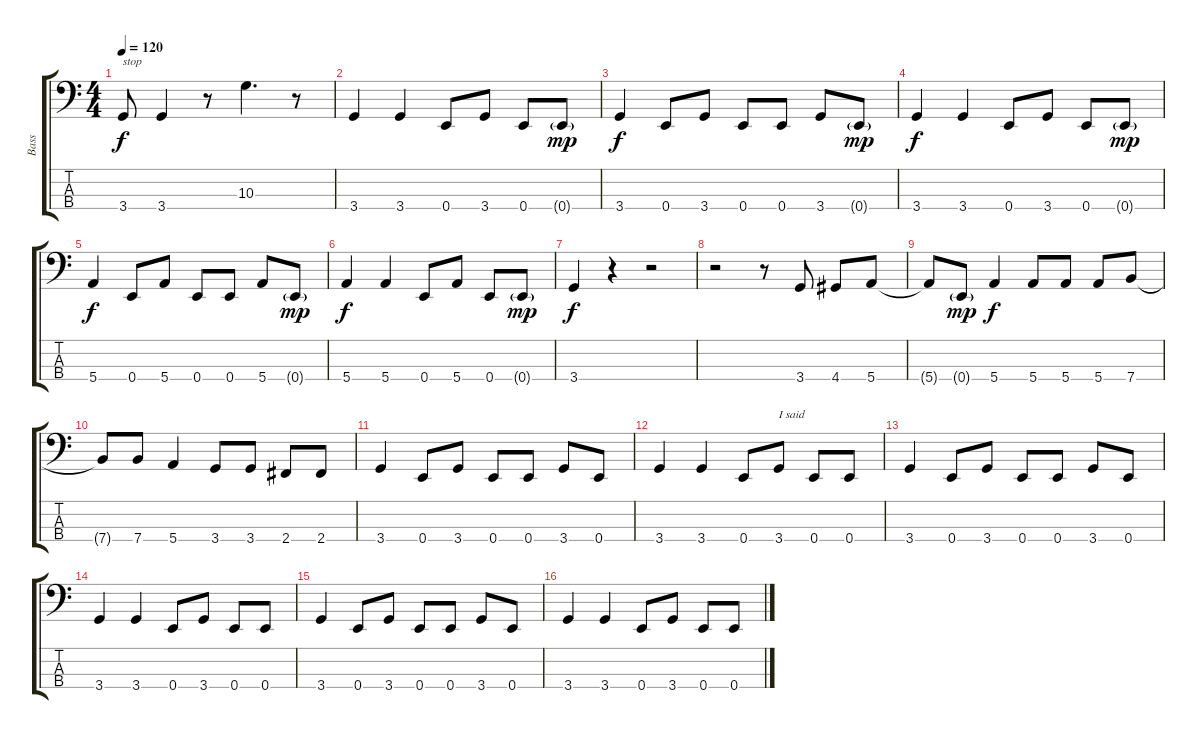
\track ("Bass" "Bass") {instrument electricbasspick}
\staff {score tabs}
\tuning (G2 D2 A1 E1) {hide}
\ts (4 4)
\tempo 120
\clef f4
\ks c
3.4.8{txt "stop" dy f} 3.4.4 r.8 10.3.4{d} r.8 |
3.4.4 3.4.4 0.4.8 3.4.8 0.4.8 0.4{g}.8{dy mp} |
3.4.4{dy f} 0.4.8 3.4.8 0.4.8 0.4.8 3.4.8 0.4{g}.8{dy mp} |
3.4.4{dy f} 3.4.4 0.4.8 3.4.8 0.4.8 0.4{g}.8{dy mp} |
5.4.4{dy f} 0.4.8 5.4.8 0.4.8 0.4.8 5.4.8 0.4{g}.8{dy mp} |
5.4.4{dy f} 5.4.4 0.4.8 5.4.8 0.4.8 0.4{g}.8{dy mp} |
3.4.4{dy f} r.4 r.2 |
r.2 r.8 3.4.8 4.4.8 5.4.8 |
5.4{t}.8 0.4{g}.8{dy mp} 5.4.4{dy f} 5.4.8 5.4.8 5.4.8 7.4.8 |
7.4{t}.8 7.4.8 5.4.4 3.4.8 3.4.8 2.4.8 2.4.8 |
3.4.4 0.4.8 3.4.8 0.4.8 0.4.8 3.4.8 0.4.8 |
3.4.4 3.4.4 0.4.8 3.4.8{txt "I said"} 0.4.8 0.4.8 |
3.4.4 0.4.8 3.4.8 0.4.8 0.4.8 3.4.8 0.4.8 |
3.4.4 3.4.4 0.4.8 3.4.8 0.4.8 0.4.8 |
3.4.4 0.4.8 3.4.8 0.4.8 0.4.8 3.4.8 0.4.8 |
3.4.4 3.4.4 0.4.8 3.4.8 0.4.8 0.4.8
